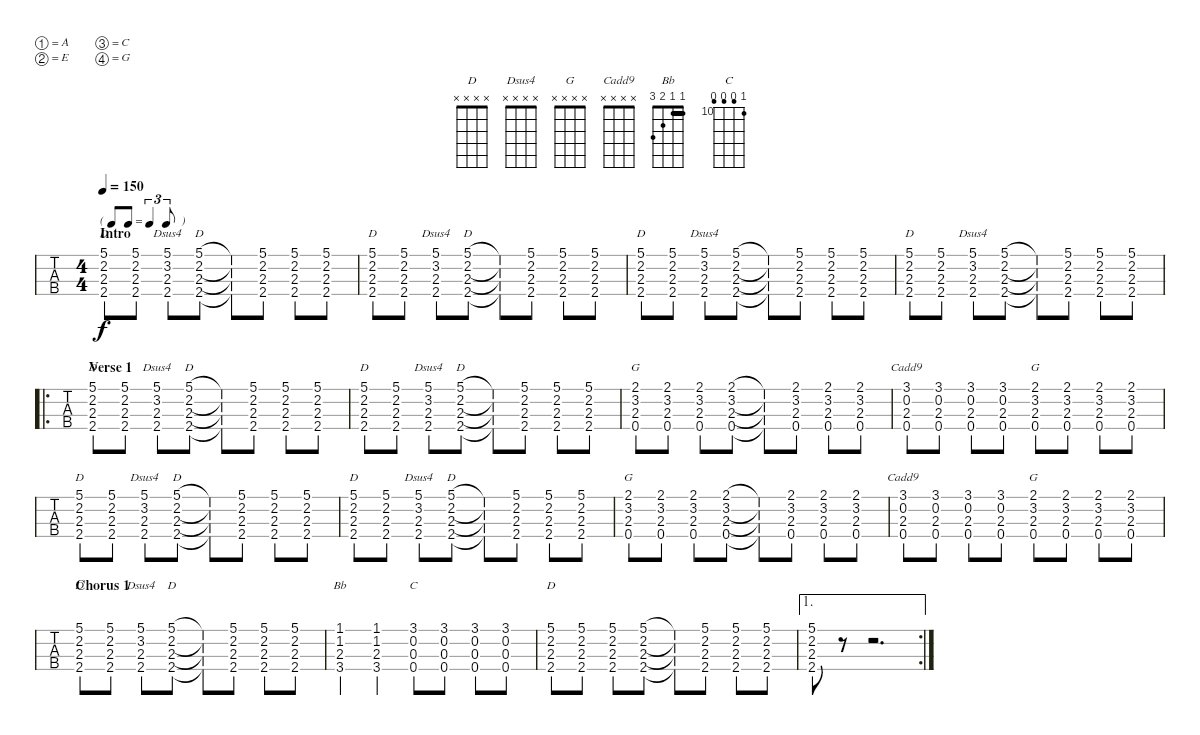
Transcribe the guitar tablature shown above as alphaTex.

\bracketExtendMode nobrackets
\singleTrackTrackNamePolicy hidden
\multiTrackTrackNamePolicy hidden
\firstSystemTrackNameMode fullname
\firstSystemTrackNameOrientation horizontal
\otherSystemsTrackNameOrientation horizontal
\defaultBarNumberDisplay Hide
\track ("Ukulele (acoustic guitar part)" "S-Gt") {mute instrument shamisen}
\staff {tabs}
\tuning (A4 E4 C4 G4)
\chord ("D" 5 2 2 2) {showfingering false barre (2 2)}
\chord ("Dsus4" 5 3 2 2) {showfingering false barre 2}
\chord ("D" x x x x)
\chord ("Dsus4" x x x x)
\chord ("G" 2 3 2 0) {showfingering false}
\chord ("Cadd9" 3 0 2 0) {showfingering false}
\chord ("G" x x x x)
\chord ("Cadd9" x x x x)
\chord ("Bb" 1 1 2 3) {showfingering false barre 1}
\chord ("C" 10 9 9 9) {firstfret 10 showfingering false}
\ts (4 4)
\tf triplet8th
\section ("" "Intro")
\tempo 150
\clef g2
\scale
1.13971
\ks d
(5.1 2.4 2.3 2.2).8{ch "D" dy f instrument shamisen} (5.1 2.4 2.3 2.2).8 (5.1 2.4 2.3 3.2).8{ch "Dsus4"} (5.1 2.4 2.3 2.2).8{ch "D"} (5.1{t} 2.4{t} 2.3{t} 2.2{t}).8 (5.1 2.4 2.3 2.2).8 (5.1 2.4 2.3 2.2).8 (5.1 2.4 2.3 2.2).8 |
\scale
0.953431 (5.1 2.4 2.3 2.2).8{ch "D"} (5.1 2.4 2.3 2.2).8 (5.1 2.4 2.3 3.2).8{ch "Dsus4"} (5.1 2.4 2.3 2.2).8{ch "D"} (5.1{t} 2.4{t} 2.3{t} 2.2{t}).8 (5.1 2.4 2.3 2.2).8 (5.1 2.4 2.3 2.2).8 (5.1 2.4 2.3 2.2).8 |
\scale
0.953431 (5.1 2.4 2.3 2.2).8{ch "D"} (5.1 2.4 2.3 2.2).8 (5.1 2.4 2.3 3.2).8{ch "Dsus4"} (5.1 2.4 2.3 2.2).8 (5.1{t} 2.4{t} 2.3{t} 2.2{t}).8 (5.1 2.4 2.3 2.2).8 (5.1 2.4 2.3 2.2).8 (5.1 2.4 2.3 2.2).8 |
\scale
0.953431 (5.1 2.4 2.3 2.2).8{ch "D"} (5.1 2.4 2.3 2.2).8 (5.1 2.4 2.3 3.2).8{ch "Dsus4"} (5.1 2.4 2.3 2.2).8 (5.1{t} 2.4{t} 2.3{t} 2.2{t}).8 (5.1 2.4 2.3 2.2).8 (5.1 2.4 2.3 2.2).8 (5.1 2.4 2.3 2.2).8 |
\ro
\section ("" "Verse 1")
(5.1 2.4 2.3 2.2).8{ch "D"} (5.1 2.4 2.3 2.2).8 (5.1 2.4 2.3 3.2).8{ch "Dsus4"} (5.1 2.4 2.3 2.2).8{ch "D"} (5.1{t} 2.4{t} 2.3{t} 2.2{t}).8 (5.1 2.4 2.3 2.2).8 (5.1 2.4 2.3 2.2).8 (5.1 2.4 2.3 2.2).8 |
(5.1 2.4 2.3 2.2).8{ch "D"} (5.1 2.4 2.3 2.2).8 (5.1 2.4 2.3 3.2).8{ch "Dsus4"} (5.1 2.4 2.3 2.2).8{ch "D"} (5.1{t} 2.4{t} 2.3{t} 2.2{t}).8 (5.1 2.4 2.3 2.2).8 (5.1 2.4 2.3 2.2).8 (5.1 2.4 2.3 2.2).8 |
(2.1 0.4 2.3 3.2).8{ch "G"} (2.1 3.2 2.3 0.4).8 (2.1 3.2 2.3 0.4).8 (2.1 3.2 0.4 2.3).8 (2.1{t} 3.2{t} 2.3{t} 0.4{t}).8 (2.1 3.2 2.3 0.4).8 (2.1 3.2 0.4 2.3).8 (2.1 3.2 2.3 0.4).8 |
(3.1 0.2 2.3 0.4).8{ch "Cadd9"} (0.4 2.3 0.2 3.1).8 (0.4 2.3 0.2 3.1).8 (0.4 2.3 0.2 3.1).8 (2.1 3.2 2.3 0.4).8{ch "G"} (2.1 3.2 2.3 0.4).8 (2.1 3.2 2.3 0.4).8 (2.1 3.2 2.3 0.4).8 |
(5.1 2.4 2.3 2.2).8{ch "D"} (5.1 2.4 2.3 2.2).8 (5.1 2.4 2.3 3.2).8{ch "Dsus4"} (5.1 2.4 2.3 2.2).8{ch "D"} (5.1{t} 2.4{t} 2.3{t} 2.2{t}).8 (5.1 2.4 2.3 2.2).8 (5.1 2.4 2.3 2.2).8 (5.1 2.4 2.3 2.2).8 |
(5.1 2.4 2.3 2.2).8{ch "D"} (5.1 2.4 2.3 2.2).8 (5.1 2.4 2.3 3.2).8{ch "Dsus4"} (5.1 2.4 2.3 2.2).8{ch "D"} (5.1{t} 2.4{t} 2.3{t} 2.2{t}).8 (5.1 2.4 2.3 2.2).8 (5.1 2.4 2.3 2.2).8 (5.1 2.4 2.3 2.2).8 |
\scale
0.5 (2.1 0.4 2.3 3.2).8{ch "G"} (2.1 3.2 2.3 0.4).8 (2.1 3.2 2.3 0.4).8 (2.1 3.2 0.4 2.3).8 (2.1{t} 3.2{t} 2.3{t} 0.4{t}).8 (2.1 3.2 2.3 0.4).8 (2.1 3.2 0.4 2.3).8 (2.1 3.2 2.3 0.4).8 |
\scale
0.5 (3.1 0.2 2.3 0.4).8{ch "Cadd9"} (0.4 2.3 0.2 3.1).8 (0.4 2.3 0.2 3.1).8 (0.4 2.3 0.2 3.1).8 (2.1 3.2 2.3 0.4).8{ch "G"} (2.1 3.2 2.3 0.4).8 (2.1 3.2 2.3 0.4).8 (2.1 3.2 2.3 0.4).8 |
\section ("" "Chorus 1")
\scale
0.5 (5.1 2.4 2.3 2.2).8{ch "D"} (5.1 2.4 2.3 2.2).8 (5.1 2.4 2.3 3.2).8{ch "Dsus4"} (5.1 2.4 2.3 2.2).8{ch "D"} (5.1{t} 2.4{t} 2.3{t} 2.2{t}).8 (5.1 2.4 2.3 2.2).8 (5.1 2.4 2.3 2.2).8 (5.1 2.4 2.3 2.2).8 |
\scale
0.5 (3.4 2.3 1.2 1.1).4{ch "Bb"} (3.4 2.3 1.2 1.1).4 (3.1 0.2 0.3 0.4).8{ch "C"} (3.1 0.2 0.3 0.4).8 (3.1 0.2 0.3 0.4).8 (3.1 0.2 0.3 0.4).8 |
(5.1 2.4 2.3 2.2).8{ch "D"} (5.1 2.4 2.3 2.2).8 (5.1 2.4 2.3 2.2).8 (5.1 2.4 2.3 2.2).8 (5.1{t} 2.4{t} 2.3{t} 2.2{t}).8 (5.1 2.4 2.3 2.2).8 (5.1 2.4 2.3 2.2).8 (5.1 2.4 2.3 2.2).8 |
\ae 1
\rc 2
(5.1 2.4 2.3 2.2).8 r.8 r.2{d}
